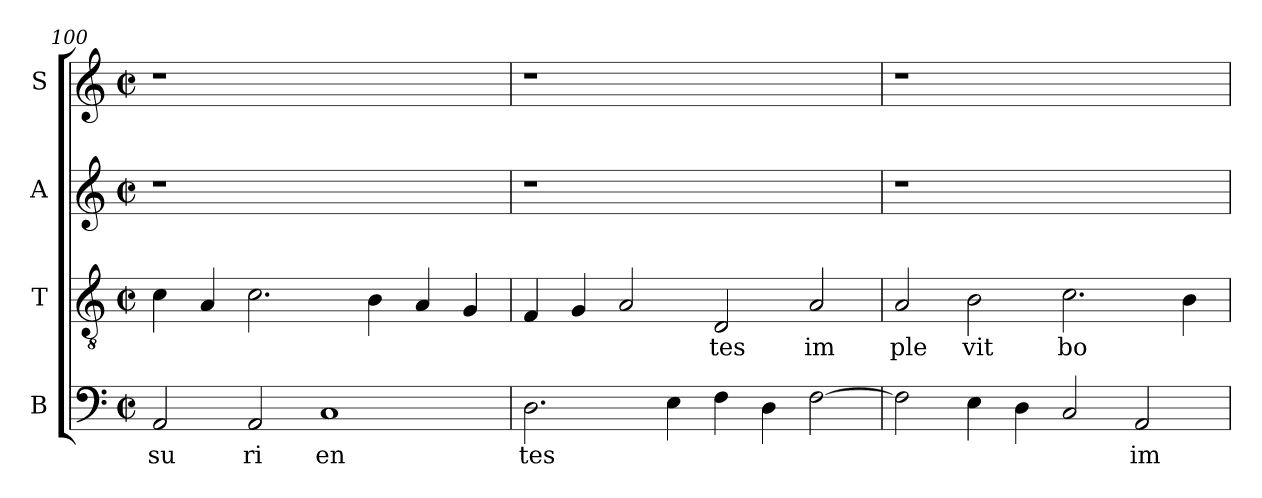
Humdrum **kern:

**kern	**text	**kern	**text	**kern	**kern
*part4	*part4	*part3	*part3	*part2	*part1
*staff4	*staff4	*staff3	*staff3	*staff2	*staff1
*I"B	*	*I"T	*	*I"A	*I"S
*I'B	*	*I'T	*	*I'A	*I'S
*clefF4	*	*clefGv2	*	*clefG2	*clefG2
*k[]	*	*k[]	*	*k[]	*k[]
*C:	*	*C:	*	*C:	*C:
*M2/2	*	*M2/2	*	*M2/2	*M2/2
*met(c|)	*	*met(c|)	*	*met(c|)	*met(c|)
=100	=100	=100	=100	=100	=100
!	!LO:LY:b:cj	!	!LO:LY:b:cj	!	!
2AA/	su	4c\	.	1r	1r
!	!	!	!LO:LY:b:cj	!	!
.	.	4A/	.	.	.
!	!LO:LY:b:cj	!	!LO:LY:b:cj	!	!
2AA/	ri	2.c\	.	.	.
!	!LO:LY:b:cj	!	!	!	!
1C	en	.	.	1ryy	1ryy
!	!	!	!LO:LY:b:cj	!	!
.	.	4B\	.	.	.
!	!	!	!LO:LY:b:cj	!	!
.	.	4A/	.	.	.
!	!	!	!LO:LY:b:cj	!	!
.	.	4G/	.	.	.
=101	=101	=101	=101	=101	=101
!	!LO:LY:b:cj	!	!LO:LY:b:cj	!	!
2.D\	tes	4F/	.	1r	1r
!	!	!	!LO:LY:b:cj	!	!
.	.	4G/	.	.	.
!	!	!	!LO:LY:b:cj	!	!
.	.	2A/	.	.	.
!	!LO:LY:b:cj	!	!	!	!
4E\	.	.	.	.	.
!	!LO:LY:b:cj	!	!LO:LY:b:cj	!	!
4F\	.	2D/	tes	1ryy	1ryy
!	!LO:LY:b:cj	!	!	!	!
4D\	.	.	.	.	.
!	!LO:LY:b:cj	!	!LO:LY:b:cj	!	!
[>2F\	.	2A/	im	.	.
=102	=102	=102	=102	=102	=102
!	!LO:LY:b:cj	!	!LO:LY:b:cj	!	!
2F\]	.	2A/	ple	1r	1r
!	!LO:LY:b:cj	!	!LO:LY:b:cj	!	!
4E\	.	2B\	vit	.	.
!	!LO:LY:b:cj	!	!	!	!
4D\	.	.	.	.	.
!	!LO:LY:b:cj	!	!LO:LY:b:cj	!	!
2C/	.	2.c\	bo	1ryy	1ryy
!	!LO:LY:b:cj	!	!	!	!
2AA/	im	.	.	.	.
!	!	!	!LO:LY:b:cj	!	!
.	.	4B\	.	.	.
=	=	=	=	=	=
*-	*-	*-	*-	*-	*-
